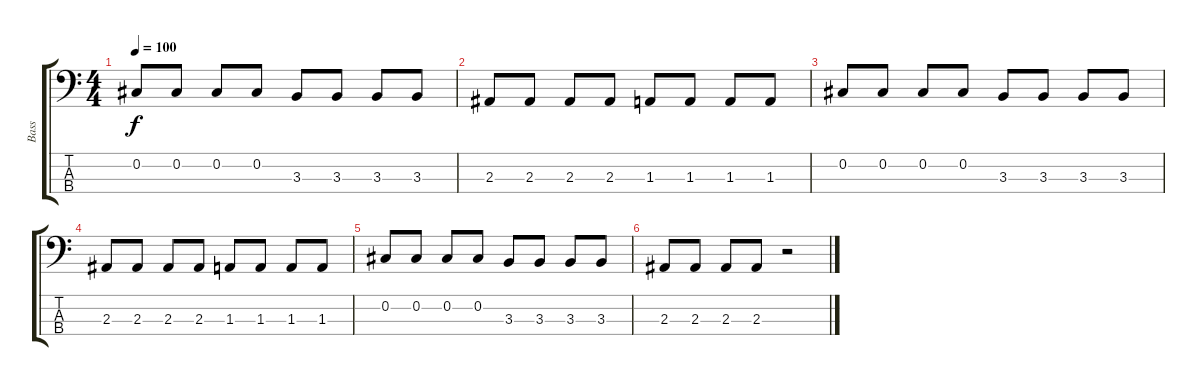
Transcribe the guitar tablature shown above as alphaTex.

\track ("Bass" "Bass") {instrument electricbasspick}
\staff {score tabs}
\tuning (Gb2 Db2 Ab1 Eb1) {hide}
\ts (4 4)
\tempo 100
\clef f4
\ks c
0.2.8{dy f} 0.2.8 0.2.8 0.2.8 3.3.8 3.3.8 3.3.8 3.3.8 |
2.3.8 2.3.8 2.3.8 2.3.8 1.3.8 1.3.8 1.3.8 1.3.8 |
0.2.8 0.2.8 0.2.8 0.2.8 3.3.8 3.3.8 3.3.8 3.3.8 |
2.3.8 2.3.8 2.3.8 2.3.8 1.3.8 1.3.8 1.3.8 1.3.8 |
0.2.8 0.2.8 0.2.8 0.2.8 3.3.8 3.3.8 3.3.8 3.3.8 |
2.3.8 2.3.8 2.3.8 2.3.8 r.2
